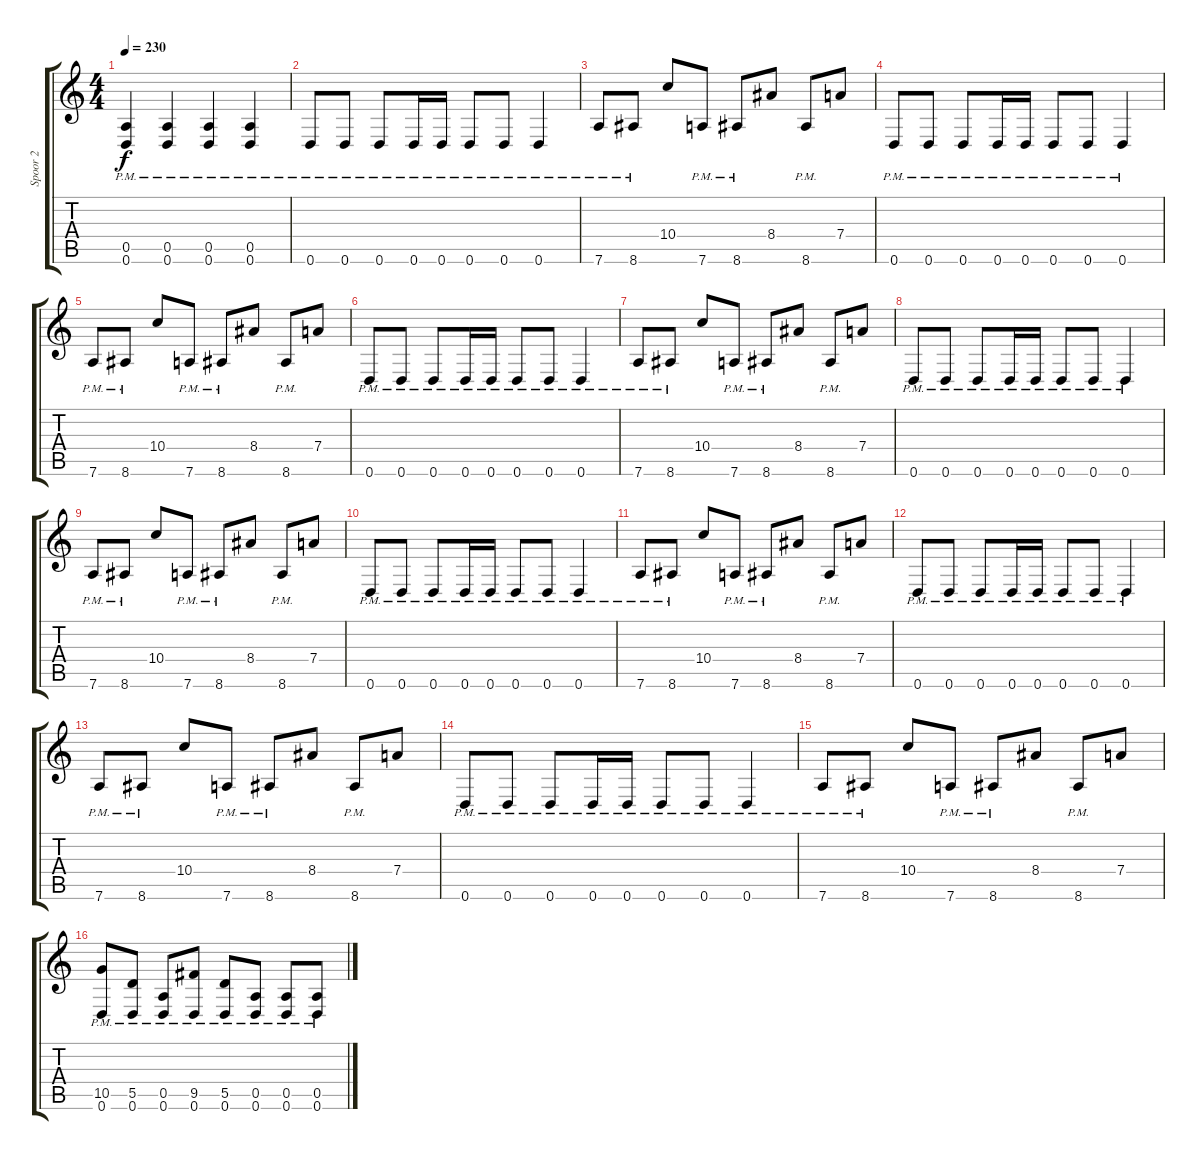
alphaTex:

\track ("Spoor 2" "Spoor 2") {instrument distortionguitar}
\staff {score tabs}
\tuning (E4 B3 G3 D3 A2 D2) {hide}
\ts (4 4)
\tempo 230
\clef g2
\ks c
(0.5{pm} 0.6{pm}).4{dy f} (0.5{pm} 0.6{pm}).4 (0.5{pm} 0.6{pm}).4 (0.5{pm} 0.6{pm}).4 |
0.6{pm}.8 0.6{pm}.8 0.6{pm}.8 0.6{pm}.16 0.6{pm}.16 0.6{pm}.8 0.6{pm}.8 0.6{pm}.4 |
7.6{pm}.8 8.6{pm}.8 10.4.8 7.6{pm}.8 8.6{pm}.8 8.4.8 8.6{pm}.8 7.4.8 |
0.6{pm}.8 0.6{pm}.8 0.6{pm}.8 0.6{pm}.16 0.6{pm}.16 0.6{pm}.8 0.6{pm}.8 0.6{pm}.4 |
7.6{pm}.8 8.6{pm}.8 10.4.8 7.6{pm}.8 8.6{pm}.8 8.4.8 8.6{pm}.8 7.4.8 |
0.6{pm}.8 0.6{pm}.8 0.6{pm}.8 0.6{pm}.16 0.6{pm}.16 0.6{pm}.8 0.6{pm}.8 0.6{pm}.4 |
7.6{pm}.8 8.6{pm}.8 10.4.8 7.6{pm}.8 8.6{pm}.8 8.4.8 8.6{pm}.8 7.4.8 |
0.6{pm}.8 0.6{pm}.8 0.6{pm}.8 0.6{pm}.16 0.6{pm}.16 0.6{pm}.8 0.6{pm}.8 0.6{pm}.4 |
7.6{pm}.8 8.6{pm}.8 10.4.8 7.6{pm}.8 8.6{pm}.8 8.4.8 8.6{pm}.8 7.4.8 |
0.6{pm}.8 0.6{pm}.8 0.6{pm}.8 0.6{pm}.16 0.6{pm}.16 0.6{pm}.8 0.6{pm}.8 0.6{pm}.4 |
7.6{pm}.8 8.6{pm}.8 10.4.8 7.6{pm}.8 8.6{pm}.8 8.4.8 8.6{pm}.8 7.4.8 |
0.6{pm}.8 0.6{pm}.8 0.6{pm}.8 0.6{pm}.16 0.6{pm}.16 0.6{pm}.8 0.6{pm}.8 0.6{pm}.4 |
7.6{pm}.8 8.6{pm}.8 10.4.8 7.6{pm}.8 8.6{pm}.8 8.4.8 8.6{pm}.8 7.4.8 |
0.6{pm}.8 0.6{pm}.8 0.6{pm}.8 0.6{pm}.16 0.6{pm}.16 0.6{pm}.8 0.6{pm}.8 0.6{pm}.4 |
7.6{pm}.8 8.6{pm}.8 10.4.8 7.6{pm}.8 8.6{pm}.8 8.4.8 8.6{pm}.8 7.4.8 |
(10.5{pm} 0.6{pm}).8 (5.5{pm} 0.6{pm}).8 (0.5{pm} 0.6{pm}).8 (9.5{pm} 0.6{pm}).8 (5.5{pm} 0.6{pm}).8 (0.5{pm} 0.6{pm}).8 (0.5{pm} 0.6{pm}).8 (0.5{pm} 0.6{pm}).8
